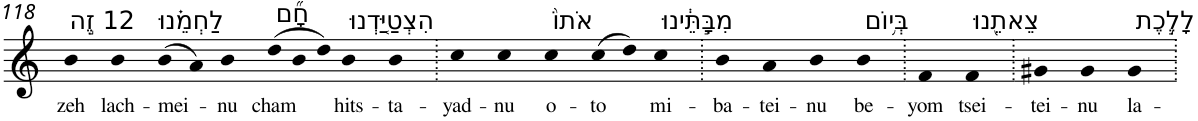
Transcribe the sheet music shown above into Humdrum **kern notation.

**kern	**text
*part1	*part1
*staff1	*staff1
*I"Piano	*
*I'Pno	*
!!LO:PB:g=z
*clefG2	*
*k[]	*
=118	=118
!LO:TX:a:t=12 זֶ֣ה	!
!	!LO:LY:b
4b	zeh
!LO:TX:a:t=לַחְמֵ֗נוּ	!
!	!LO:LY:b
4b	lach-
!	!LO:LY:b
(>8b	-mei-
8a)	.
!	!LO:LY:b
4b	-nu
*Xtuplet	*
!LO:TX:a:t=חָ֞ם	!
!	!LO:LY:b
(>12dd	cham
12b	.
12dd)	.
!LO:TX:a:t=הִצְטַיַּ֤דְנוּ	!
!	!LO:LY:b
4b	hits-
!	!LO:LY:b
4b	-ta-
=119.	=119.
!	!LO:LY:b
4cc	-yad-
!	!LO:LY:b
4cc	-nu
!LO:TX:a:t=אֹתוֹ֙	!
!	!LO:LY:b
4cc	o-
!	!LO:LY:b
(>8cc	-to
8dd)	.
!LO:TX:a:t=מִבָּ֣תֵּ֔ינוּ	!
!	!LO:LY:b
4cc	mi-
=120.	=120.
!	!LO:LY:b
4b	-ba-
!	!LO:LY:b
4a	-tei-
!	!LO:LY:b
4b	-nu
!LO:TX:a:t=בְּי֥וֹם	!
!	!LO:LY:b
4b	be-
=121.	=121.
!	!LO:LY:b
4f	-yom
!LO:TX:a:t=צֵאתֵ֖נוּ	!
!	!LO:LY:b
4f	tsei-
=122.	=122.
!	!LO:LY:b
4g#X	-tei-
!	!LO:LY:b
4g#	-nu
!LO:TX:a:t=לָלֶ֣כֶת	!
!	!LO:LY:b
4g#	la-
=.	=.
*-	*-
